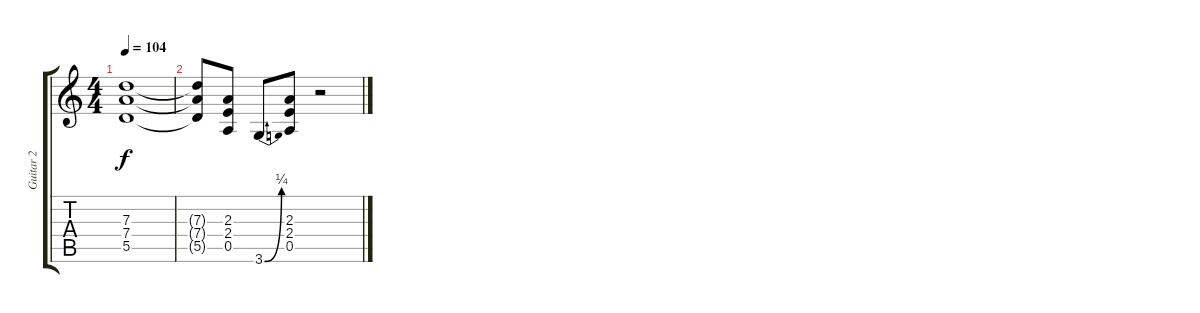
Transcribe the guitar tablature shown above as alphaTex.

\track ("Guitar 2" "Guitar 2") {instrument overdrivenguitar}
\staff {score tabs}
\tuning (E4 B3 G3 D3 A2 E2) {hide}
\ts (4 4)
\tempo 104
\clef g2
\ks c
(7.3{t} 7.4{t} 5.5{t}).1{dy f} |
(7.3{t} 7.4{t} 5.5{t}).8 (2.3 2.4 0.5).8 3.6{be (bend 0 0 60 1)}.8 (2.3 2.4 0.5).8 r.2
